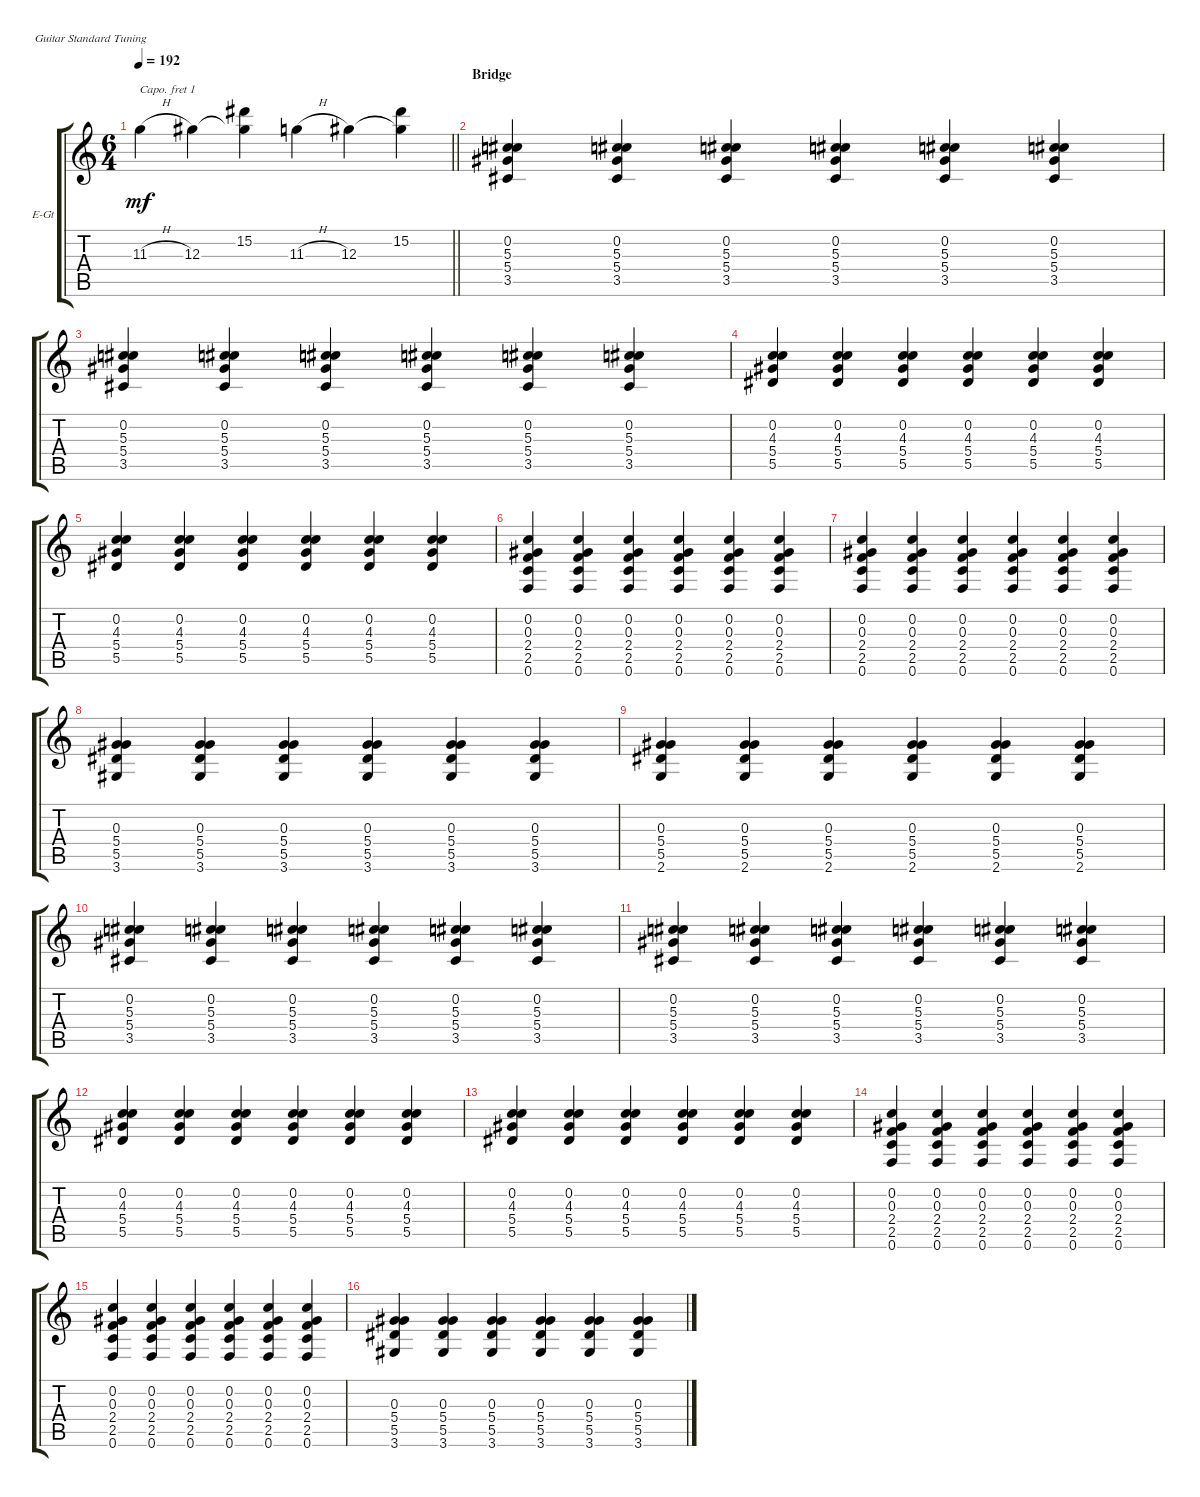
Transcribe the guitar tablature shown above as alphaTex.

\bracketExtendMode groupsimilarinstruments
\firstSystemTrackNameOrientation horizontal
\otherSystemsTrackNameOrientation horizontal
\track ("Guitar 1" "E-Gt") {instrument distortionguitar}
\staff {score tabs}
\capo 1
\tuning (E4 B3 G3 D3 A2 E2)
\ts (6 4)
\tempo 192
\clef g2
\barLineRight lightlight
\ks c
11.3{h}.4{dy mf} 12.3.4 (15.2 12.3{t}).4 11.3{h}.4 12.3.4 (15.2 12.3{t}).4 |
\section ("" "Bridge")
(3.5 5.4 5.3 0.2).4 (3.5 5.4 5.3 0.2).4 (3.5 5.4 5.3 0.2).4 (3.5 5.4 5.3 0.2).4 (3.5 5.4 5.3 0.2).4 (3.5 5.4 5.3 0.2).4 |
(3.5 5.4 5.3 0.2).4 (3.5 5.4 5.3 0.2).4 (3.5 5.4 5.3 0.2).4 (3.5 5.4 5.3 0.2).4 (3.5 5.4 5.3 0.2).4 (3.5 5.4 5.3 0.2).4 |
(5.5 5.4 4.3 0.2).4 (5.5 5.4 4.3 0.2).4 (5.5 5.4 4.3 0.2).4 (5.5 5.4 4.3 0.2).4 (5.5 5.4 4.3 0.2).4 (5.5 5.4 4.3 0.2).4 |
(5.5 5.4 4.3 0.2).4 (5.5 5.4 4.3 0.2).4 (5.5 5.4 4.3 0.2).4 (5.5 5.4 4.3 0.2).4 (5.5 5.4 4.3 0.2).4 (5.5 5.4 4.3 0.2).4 |
(2.5 2.4 0.3 0.6 0.2).4 (2.5 2.4 0.3 0.6 0.2).4 (2.5 2.4 0.3 0.6 0.2).4 (2.5 2.4 0.3 0.6 0.2).4 (2.5 2.4 0.3 0.6 0.2).4 (2.5 2.4 0.3 0.6 0.2).4 |
(2.5 2.4 0.3 0.6 0.2).4 (2.5 2.4 0.3 0.6 0.2).4 (2.5 2.4 0.3 0.6 0.2).4 (2.5 2.4 0.3 0.6 0.2).4 (2.5 2.4 0.3 0.6 0.2).4 (2.5 2.4 0.3 0.6 0.2).4 |
(3.6 5.5 5.4 0.3).4 (3.6 5.5 5.4 0.3).4 (3.6 5.5 5.4 0.3).4 (3.6 5.5 5.4 0.3).4 (3.6 5.5 5.4 0.3).4 (3.6 5.5 5.4 0.3).4 |
(2.6 5.5 5.4 0.3).4 (2.6 5.5 5.4 0.3).4 (2.6 5.5 5.4 0.3).4 (2.6 5.5 5.4 0.3).4 (2.6 5.5 5.4 0.3).4 (2.6 5.5 5.4 0.3).4 |
(3.5 5.4 5.3 0.2).4 (3.5 5.4 5.3 0.2).4 (3.5 5.4 5.3 0.2).4 (3.5 5.4 5.3 0.2).4 (3.5 5.4 5.3 0.2).4 (3.5 5.4 5.3 0.2).4 |
(3.5 5.4 5.3 0.2).4 (3.5 5.4 5.3 0.2).4 (3.5 5.4 5.3 0.2).4 (3.5 5.4 5.3 0.2).4 (3.5 5.4 5.3 0.2).4 (3.5 5.4 5.3 0.2).4 |
(5.5 5.4 4.3 0.2).4 (5.5 5.4 4.3 0.2).4 (5.5 5.4 4.3 0.2).4 (5.5 5.4 4.3 0.2).4 (5.5 5.4 4.3 0.2).4 (5.5 5.4 4.3 0.2).4 |
(5.5 5.4 4.3 0.2).4 (5.5 5.4 4.3 0.2).4 (5.5 5.4 4.3 0.2).4 (5.5 5.4 4.3 0.2).4 (5.5 5.4 4.3 0.2).4 (5.5 5.4 4.3 0.2).4 |
(2.5 2.4 0.3 0.6 0.2).4 (2.5 2.4 0.3 0.6 0.2).4 (2.5 2.4 0.3 0.6 0.2).4 (2.5 2.4 0.3 0.6 0.2).4 (2.5 2.4 0.3 0.6 0.2).4 (2.5 2.4 0.3 0.6 0.2).4 |
(2.5 2.4 0.3 0.6 0.2).4 (2.5 2.4 0.3 0.6 0.2).4 (2.5 2.4 0.3 0.6 0.2).4 (2.5 2.4 0.3 0.6 0.2).4 (2.5 2.4 0.3 0.6 0.2).4 (2.5 2.4 0.3 0.6 0.2).4 |
(3.6 5.5 5.4 0.3).4 (3.6 5.5 5.4 0.3).4 (3.6 5.5 5.4 0.3).4 (3.6 5.5 5.4 0.3).4 (3.6 5.5 5.4 0.3).4 (3.6 5.5 5.4 0.3).4
